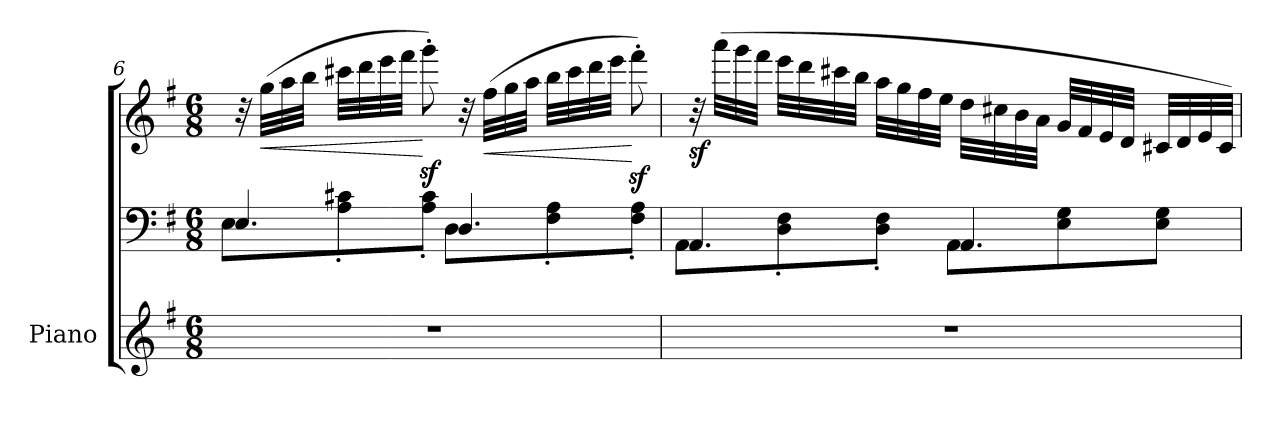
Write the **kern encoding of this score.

**kern	**kern	**kern	**dynam
*part1	*part1	*part1	*part1
*staff3	*staff2	*staff1	*staff1/2/3
*I"Piano	*	*	*
*I'Pno	*	*	*
*clefG2	*clefF4	*clefG2	*
*k[f#]	*k[f#]	*k[f#]	*
*M6/8	*M6/8	*M6/8	*
=6	=6	=6	=6
!	!LO:N:head=solid	!	!
*	*^	*	*
2.r	4.E/	8E\L	32r	.
!	!	!	!	!LO:HP:b
.	.	.	(>32gg\LLL	<
.	.	.	32aa\	.
.	.	.	32bb\JJJ	.
.	.	8A\'> 8c#X\'>	32ccc#X\LLL	.
.	.	.	32ddd\	.
.	.	.	32eee\	.
.	.	.	32fff#\JJJ	.
.	.	8A\'> 8c#\'>J	8gggz<'\)	[
!	!LO:N:head=solid	!	!	!
.	4.D/	8D\L	32r	.
!	!	!	!	!LO:HP:b
.	.	.	(>32ff#\LLL	<
.	.	.	32gg\	.
.	.	.	32aa\JJJ	.
.	.	8F#\'> 8A\'>	32bb\LLL	.
.	.	.	32ccc#\	.
.	.	.	32ddd\	.
.	.	.	32eee\JJJ	.
.	.	8F#\'> 8A\'>J	8fff#z<'\)	[
!!LO:LB:g=z
=7	=7	=7	=7	=7
!	!LO:N:head=solid	!	!	!LO:DY:b
2.r	4.AA/	8AA\L	32r	sf
.	.	.	(>32aaa\LLL	.
.	.	.	32ggg\	.
.	.	.	32fff#\JJJ	.
.	.	8D\'> 8F#\'>	32eee\LLL	.
.	.	.	32ddd\	.
.	.	.	32ccc#X\	.
.	.	.	32bb\JJJ	.
.	.	8D\'> 8F#\'>J	32aa\LLL	.
.	.	.	32gg\	.
.	.	.	32ff#\	.
.	.	.	32ee\JJJ	.
!	!LO:N:head=solid	!	!	!
.	4.AA/	8AA\L	32dd\LLL	.
.	.	.	32cc#X\	.
.	.	.	32b\	.
.	.	.	32a\JJJ	.
.	.	8E\ 8G\	32g/LLL	.
.	.	.	32f#/	.
.	.	.	32e/	.
.	.	.	32d/JJJ	.
.	.	8E\ 8G\J	32c#X/LLL	.
.	.	.	32d/	.
.	.	.	32e/	.
.	.	.	32c#/JJJ)	.
*	*v	*v	*	*
=	=	=	=
*-	*-	*-	*-
